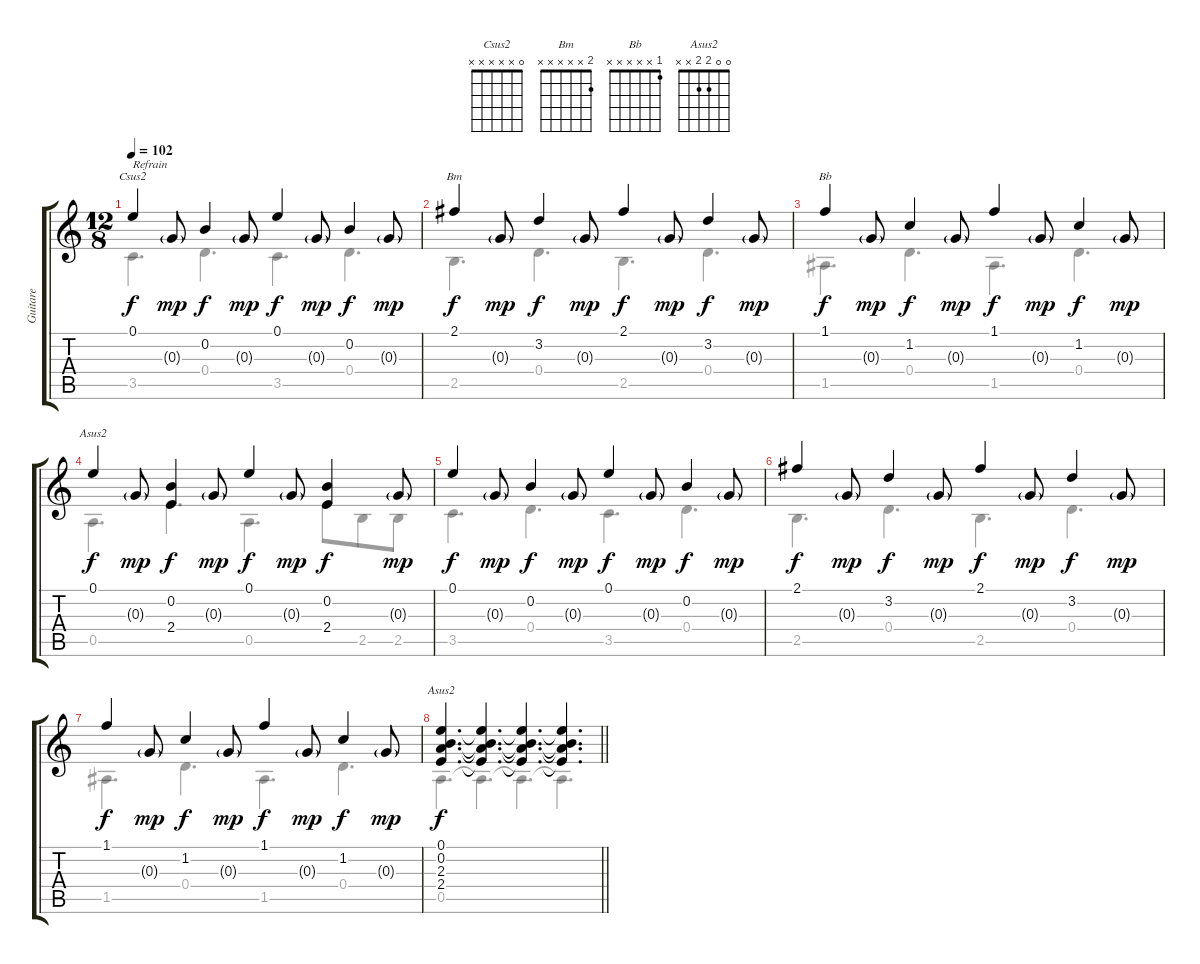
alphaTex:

\track ("Guitare" "Guitare") {instrument acousticguitarsteel}
\staff {score tabs}
\tuning (E4 B3 G3 D3 A2 E2) {hide}
\chord ("Csus2" 0 x x x x x)
\chord ("Bm" 2 x x x x x)
\chord ("Bb" 1 x x x x x)
\chord ("Asus2" 0 x x x x x)
\chord ("Asus2" 0 0 2 2 x x)
\voice
\ts (12 8)
\tempo 102
\clef g2
\ks c
0.1.4{ch "Csus2" txt "Refrain" dy f} 0.3{g}.8{dy mp} 0.2.4{dy f} 0.3{g}.8{dy mp} 0.1.4{dy f} 0.3{g}.8{dy mp} 0.2.4{dy f} 0.3{g}.8{dy mp} |
2.1.4{ch "Bm" dy f} 0.3{g}.8{dy mp} 3.2.4{dy f} 0.3{g}.8{dy mp} 2.1.4{dy f} 0.3{g}.8{dy mp} 3.2.4{dy f} 0.3{g}.8{dy mp} |
1.1.4{ch "Bb" dy f} 0.3{g}.8{dy mp} 1.2.4{dy f} 0.3{g}.8{dy mp} 1.1.4{dy f} 0.3{g}.8{dy mp} 1.2.4{dy f} 0.3{g}.8{dy mp} |
0.1.4{ch "Asus2" dy f} 0.3{g}.8{dy mp} (0.2 2.4).4{dy f} 0.3{g}.8{dy mp} 0.1.4{dy f} 0.3{g}.8{dy mp} (0.2 2.4).4{dy f} 0.3{g}.8{dy mp} |
0.1.4{dy f} 0.3{g}.8{dy mp} 0.2.4{dy f} 0.3{g}.8{dy mp} 0.1.4{dy f} 0.3{g}.8{dy mp} 0.2.4{dy f} 0.3{g}.8{dy mp} |
2.1.4{dy f} 0.3{g}.8{dy mp} 3.2.4{dy f} 0.3{g}.8{dy mp} 2.1.4{dy f} 0.3{g}.8{dy mp} 3.2.4{dy f} 0.3{g}.8{dy mp} |
1.1.4{dy f} 0.3{g}.8{dy mp} 1.2.4{dy f} 0.3{g}.8{dy mp} 1.1.4{dy f} 0.3{g}.8{dy mp} 1.2.4{dy f} 0.3{g}.8{dy mp} |
\barLineRight lightlight
(0.1 0.2 2.3 2.4).4{d ch "Asus2" dy f} (0.1{t} 0.2{t} 2.3{t} 2.4{t}).4{d} (0.1{t} 0.2{t} 2.3{t} 2.4{t}).4{d} (0.1{t} 0.2{t} 2.3{t} 2.4{t}).4{d}
\voice
\clef g2
\ottava regular
\simile none
\ks c
3.5.4{d dy f} 0.4.4{d} 3.5.4{d} 0.4.4{d} |
2.5.4{d} 0.4.4{d} 2.5.4{d} 0.4.4{d} |
1.5.4{d} 0.4.4{d} 1.5.4{d} 0.4.4{d} |
0.5.4{d} 2.4.4{d} 0.5.4{d} 2.4.8 2.5.8 2.5.8 |
3.5.4{d} 0.4.4{d} 3.5.4{d} 0.4.4{d} |
2.5.4{d} 0.4.4{d} 2.5.4{d} 0.4.4{d} |
1.5.4{d} 0.4.4{d} 1.5.4{d} 0.4.4{d} |
\barLineRight lightlight
0.5.4{d} 0.5{t}.4{d} 0.5{t}.4{d} 0.5{t}.4{d}
